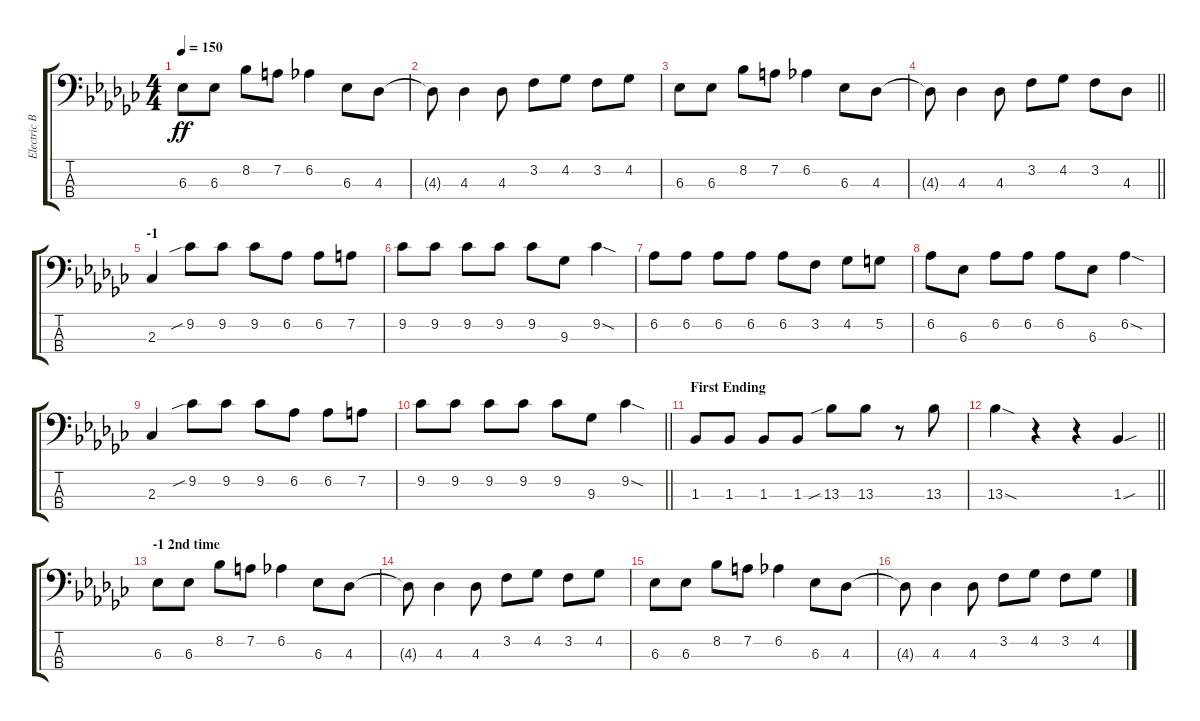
\track ("Electric Bass" "Electric B") {instrument electricbassfinger}
\staff {score tabs}
\tuning (G2 D2 A1 E1) {hide}
\ts (4 4)
\tempo 150
\clef f4
\ks ebminor
6.3.8{dy ff} 6.3.8 8.2.8 7.2.8 6.2.4 6.3.8 4.3.8 |
4.3{t}.8 4.3.4 4.3.8 3.2.8 4.2.8 3.2.8 4.2.8 |
6.3.8 6.3.8 8.2.8 7.2.8 6.2.4 6.3.8 4.3.8 |
\barLineRight lightlight
4.3{t}.8 4.3.4 4.3.8 3.2.8 4.2.8 3.2.8 4.3.8 |
\section ("" "-1")
2.3.4 9.2{sib}.8 9.2.8 9.2.8 6.2.8 6.2.8 7.2.8 |
9.2.8 9.2.8 9.2.8 9.2.8 9.2.8 9.3.8 9.2{sod}.4 |
6.2.8 6.2.8 6.2.8 6.2.8 6.2.8 3.2.8 4.2.8 5.2.8 |
6.2.8 6.3.8 6.2.8 6.2.8 6.2.8 6.3.8 6.2{sod}.4 |
2.3.4 9.2{sib}.8 9.2.8 9.2.8 6.2.8 6.2.8 7.2.8 |
\barLineRight lightlight
9.2.8 9.2.8 9.2.8 9.2.8 9.2.8 9.3.8 9.2{sod}.4 |
\section ("" "First Ending")
1.3.8 1.3.8 1.3.8 1.3.8 13.3{sib}.8 13.3.8 r.8 13.3.8 |
\barLineRight lightlight
13.3{sod}.4 r.4 r.4 1.3{sou}.4 |
\section ("" "-1 2nd time")
6.3.8 6.3.8 8.2.8 7.2.8 6.2.4 6.3.8 4.3.8 |
4.3{t}.8 4.3.4 4.3.8 3.2.8 4.2.8 3.2.8 4.2.8 |
6.3.8 6.3.8 8.2.8 7.2.8 6.2.4 6.3.8 4.3.8 |
4.3{t}.8 4.3.4 4.3.8 3.2.8 4.2.8 3.2.8 4.2.8
